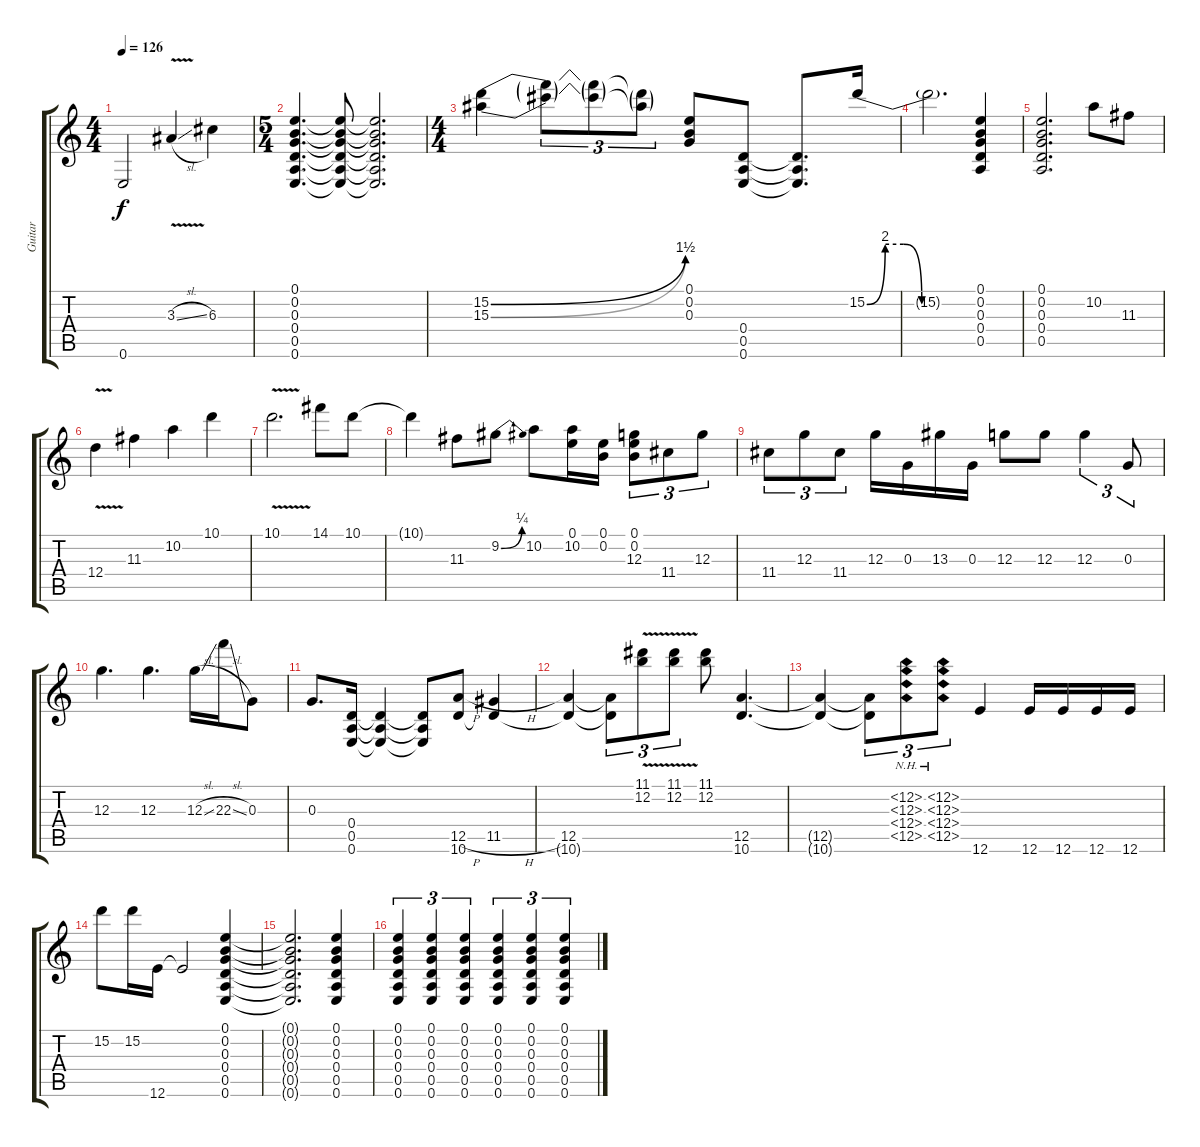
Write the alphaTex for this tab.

\track ("Guitar" "Guitar") {instrument distortionguitar}
\staff {score tabs}
\tuning (E4 B3 G3 D3 A2 E2) {hide}
\ts (4 4)
\tempo 126
\clef g2
\ks c
0.6{t}.2{dy f} 3.3{v sl}.4 6.3.4 |
\ts (5 4)
(0.1 0.2 0.3 0.4 0.5 0.6).4{d} (0.1{t} 0.2{t} 0.3{t} 0.4{t} 0.5{t} 0.6{t}).8 (0.1{t} 0.2{t} 0.3{t} 0.4{t} 0.5{t} 0.6{t}).2{d} |
\ts (4 4)
(15.2{be (bend 0 0 60 6)} 15.3{be (bend 0 0 60 6)}).4 (15.2{t} 15.3{t}).8{tu (3 2)} (15.2{t} 15.3{t}).8{tu (3 2)} (15.2{t} 15.3{t}).8{tu (3 2)} (0.1 0.2 0.3).8 (0.4 0.5 0.6).8 (0.4{t} 0.5{t} 0.6{t}).8{d} 15.2{be (custom 0 0 10 8 20 8 30 0 60 0)}.16 |
15.2{t}.2{d} (0.1 0.2 0.3 0.4 0.5).4 |
(0.1 0.2 0.3 0.4 0.5).2{d} 10.2.8 11.3.8 |
12.4{v}.4 11.3.4 10.2.4 10.1.4 |
10.1{v}.2{d} 14.1.8 10.1.8 |
10.1{t}.4 11.3.8 9.2{be (bend 0 0 60 1)}.8 10.2.8 (0.1 10.2).16 (0.1 0.2).16 (0.1 0.2 12.3).8{tu (3 2)} 11.4.8{tu (3 2)} 12.3.8{tu (3 2)} |
11.4.8{tu (3 2)} 12.3.8{tu (3 2)} 11.4.8{tu (3 2)} 12.3.16 0.3.16 13.3.16 0.3.16 12.3.8 12.3.8 12.3.4{tu (3 2)} 0.3.8{tu (3 2)} |
12.3.4{d} 12.3.4{d} 12.3{sl}.16 22.3{sl}.16 0.3.8 |
0.3.8{d} (0.4 0.5 0.6).16 (0.4{t} 0.5{t} 0.6{t}).4 (0.4{t} 0.5{t} 0.6{t}).8 (12.5{h} 10.6).8 (11.5{h} 10.6{t}).4 |
(12.5 10.6{t}).4 (12.5{t} 10.6{t}).8{tu (3 2)} (11.1{v} 12.2{v}).8{tu (3 2)} (11.1{v} 12.2{v}).8{tu (3 2)} (11.1 12.2).8 (12.5 10.6).4{d} |
(12.5{t} 10.6{t}).4 (12.5{t} 10.6{t}).8{tu (3 2)} (12.2{nh} 12.3{nh} 12.4{nh} 12.5{nh}).8{tu (3 2)} (12.2{nh} 12.3{nh} 12.4{nh} 12.5{nh}).8{tu (3 2)} 12.6.4 12.6.16 12.6.16 12.6.16 12.6.16 |
15.2.8 15.2.16 12.6.16 12.6{t}.2 (0.1 0.2 0.3 0.4 0.5 0.6).4 |
(0.1{t} 0.2{t} 0.3{t} 0.4{t} 0.5{t} 0.6{t}).2{d} (0.1 0.2 0.3 0.4 0.5 0.6).4 |
(0.1 0.2 0.3 0.4 0.5 0.6).4{tu (3 2)} (0.1 0.2 0.3 0.4 0.5 0.6).4{tu (3 2)} (0.1 0.2 0.3 0.4 0.5 0.6).4{tu (3 2)} (0.1 0.2 0.3 0.4 0.5 0.6).4{tu (3 2)} (0.1 0.2 0.3 0.4 0.5 0.6).4{tu (3 2)} (0.1 0.2 0.3 0.4 0.5 0.6).4{tu (3 2)}
